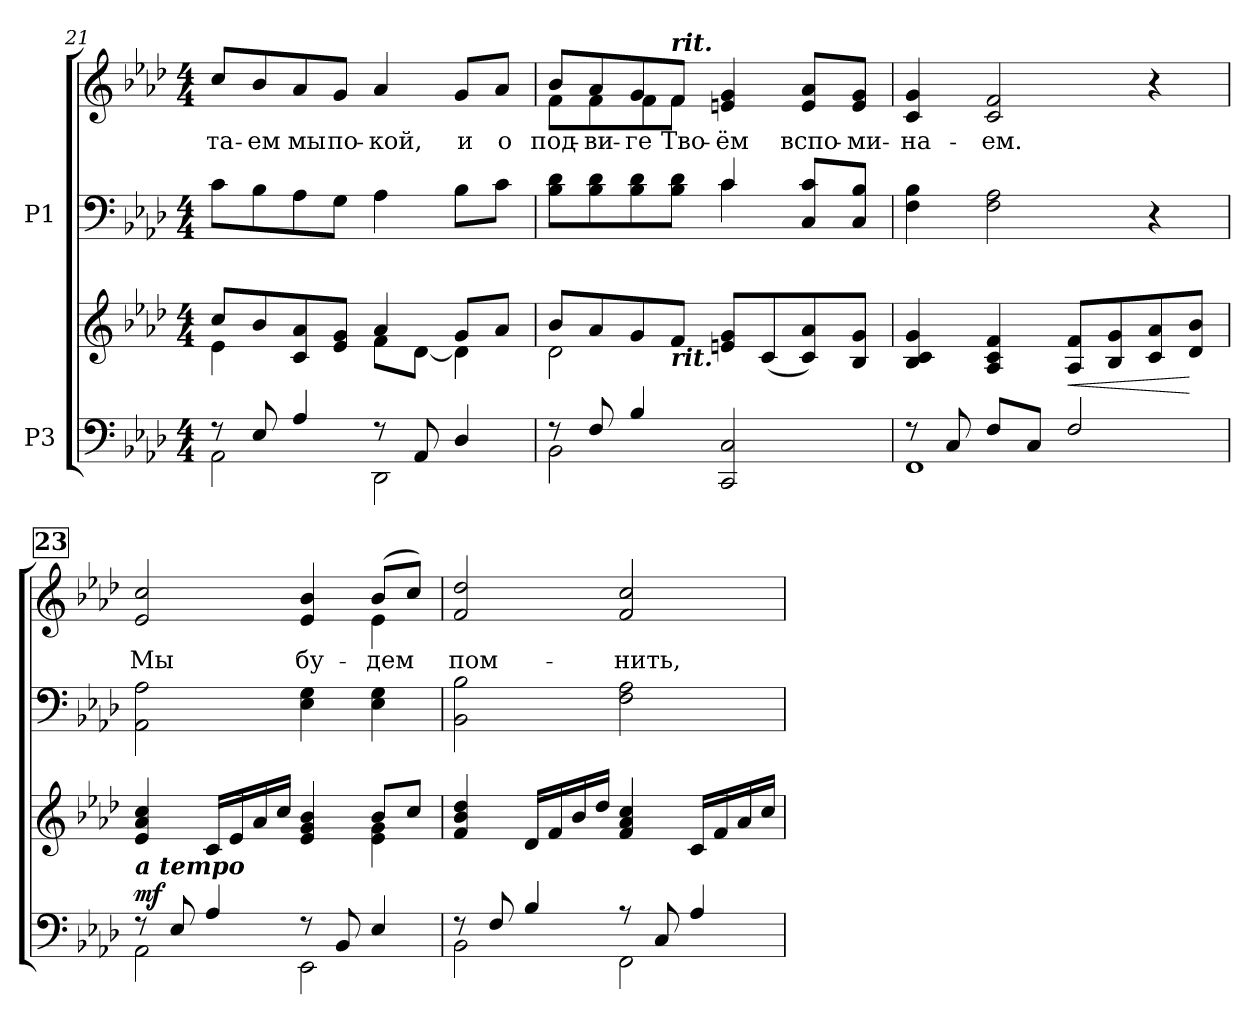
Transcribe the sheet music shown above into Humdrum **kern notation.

**kern	**kern	**dynam	**kern	**kern	**text	**dynam
*part2	*part2	*part2	*part1	*part1	*part1	*part1
*staff4	*staff3	*staff3/4	*staff2	*staff1	*staff1	*staff1/2
*I"P3	*	*	*I"P1	*	*	*
*clefF4	*clefG2	*	*clefF4	*clefG2	*	*
*k[b-e-a-d-]	*k[b-e-a-d-]	*	*k[b-e-a-d-]	*k[b-e-a-d-]	*	*
*f:	*f:	*	*f:	*f:	*	*
*M4/4	*M4/4	*	*M4/4	*M4/4	*	*
=21	=21	=21	=21	=21	=21	=21
*^	*^	*	*	*	*	*
!	!	!	!	!	!	!	!LO:LY:b:color=#000000	!
8r	2AA-i\	8cci/L	4e-i\	.	8ci\L	8cci/L	-та-	.
!	!	!	!	!	!	!	!LO:LY:b:color=#000000	!
8E-i/	.	8b-i/	.	.	8B-i\	8b-i/	-ем	.
!	!	!	!	!	!	!	!LO:LY:b:color=#000000	!
4A-i/	.	8ci/ 8a-i	4ryy	.	8A-i\	8a-i/	мы	.
!	!	!	!	!	!	!	!LO:LY:b:color=#000000	!
.	.	8e-i/ 8giJ	.	.	8Gi\J	8gi/J	по-	.
!	!	!	!	!	!	!	!LO:LY:b:color=#000000	!
8r	2DD-i\	4a-i/	8fi\L	.	4A-i\	4a-i/	-кой,	.
8AA-i/	.	.	[<8d-i\J	.	.	.	.	.
!	!	!	!	!	!	!	!LO:LY:b:color=#000000	!
4D-i/	.	8gi/L	4d-i\]	.	8B-i\L	8gi/L	и	.
!	!	!	!	!	!	!	!LO:LY:b:color=#000000	!
.	.	8a-i/J	.	.	8ci\J	8a-i/J	о	.
=22	=22	=22	=22	=22	=22	=22	=22	=22
*	*	*	*	*	*^	*	*	*
!	!	!	!	!	!	!	!	!LO:LY:b:color=#000000	!
*	*	*	*	*	*	*	*^	*	*
8r	2BB-i\	8b-i/L	2d-i\	.	2ryy	8B-i\ 8d-iL	8b-i/L	8fi\L	под-	.
!	!	!	!	!	!	!	!	!	!LO:LY:b:color=#000000	!
8Fi/	.	8a-i/	.	.	.	8B-i\ 8d-i	8a-i/	8fi\	-ви-	.
!	!	!	!	!	!	!	!	!	!LO:LY:b:color=#000000	!
4B-i/	.	8gi/	.	.	.	8B-i\ 8d-i	8gi/	8fi\	-ге	.
!	!	!	!	!	!	!	!LO:TX:a:Bi:t=rit.	!	!	!
!	!	!LO:TX:b:Bi:t=rit.	!	!	!	!	!	!	!	!
!	!	!	!	!	!	!	!	!	!LO:LY:b:color=#000000	!
.	.	8fi/J	.	.	.	8B-i\ 8d-iJ	8fi/J	8fi\J	Тво-	.
!	!	!	!	!	!	!	!	!	!LO:LY:b:color=#000000	!
2CCi/ 2Ci	2ryy	8eni/ 8giL	2ryy	.	4ci/	4ci\	4eni/ 4gi	2ryy	-ём	.
.	.	(8ci/	.	.	.	.	.	.	.	.
!	!	!	!	!	!	!	!	!	!LO:LY:b:color=#000000	!
.	.	8ci/ 8a-i)	.	.	8Ci/ 8ciL	4ryy	8ei/ 8a-iL	.	вспо-	.
!	!	!	!	!	!	!	!	!	!LO:LY:b:color=#000000	!
.	.	8B-i/ 8giJ	.	.	8Ci/ 8B-iJ	.	8ei/ 8giJ	.	-ми-	.
*	*	*v	*v	*	*	*	*	*	*	*
*	*	*	*	*v	*v	*	*	*	*
*	*	*	*	*	*v	*v	*	*
!!LO:LB:g=z
=23	=23	=23	=23	=23	=23	=23	=23
!	!	!	!	!	!	!LO:LY:b:color=#000000	!
8r	1FFi	4B-i/ 4ci 4gi	.	4Fi\ 4B-i	4ci/ 4gi	-на-	.
8Ci/	.	.	.	.	.	.	.
!	!	!	!	!	!	!LO:LY:b:color=#000000	!
8Fi/L	.	4A-i/ 4ci 4fi	.	2Fi\ 2A-i	2ci/ 2fi	-ем.	.
8Ci/J	.	.	.	.	.	.	.
!	!	!	!LO:HP:b	!	!	!	!
2Fi/	.	8A-i/ 8fiL	<	.	.	.	.
.	.	8B-i/ 8gi	.	.	.	.	.
.	.	8ci/ 8a-i	.	4r	4r	.	.
.	.	8d-i/ 8b-iJ	[	.	.	.	.
!!LO:REH:place=s1:color=#000000:enc=box:fs=13.0217:t=23
=24	=24	=24	=24	=24	=24	=24	=24
*	*	*^	*	*	*	*	*
!	!	!	!	!	!	!LO:TX:a:Bi:t=a tempo	!	!
!	!	!LO:TX:b:Bi:t=a tempo	!	!	!	!	!	!
!	!	!	!	!	!	!	!LO:LY:b:color=#000000	!
*	*	*	*	*	*	*^	*	*
8r	2AA-i\	4e-i/ 4a-i 4cci	2ryy	mf	2AA-i\ 2A-i	2e-i/ 2cci	2ryy	Мы	mf mf
8E-i/	.	.	.	.	.	.	.	.	.
4A-i/	.	16ci/LL	.	.	.	.	.	.	.
.	.	16e-i/	.	.	.	.	.	.	.
.	.	16a-i/	.	.	.	.	.	.	.
.	.	16cci/JJ	.	.	.	.	.	.	.
!	!	!	!	!	!	!	!	!LO:LY:b:color=#000000	!
8r	2EE-i\	4e-i/ 4gi 4b-i	4ryy	.	4E-i\ 4Gi	4e-i/ 4b-i	4ryy	бу-	.
8BB-i/	.	.	.	.	.	.	.	.	.
!	!	!	!	!	!	!	!	!LO:LY:b:color=#000000	!
4E-i/	.	8b-i/L	4e-i\ 4gi	.	4E-i\ 4Gi	(8b-i/L	4e-i\	-дем	.
.	.	8cci/J	.	.	.	8cci/J)	.	.	.
*	*	*v	*v	*	*	*v	*v	*	*
=25	=25	=25	=25	=25	=25	=25	=25
!	!	!	!	!	!	!LO:LY:b:color=#000000	!
8r	2BB-i\	4fi/ 4b-i 4dd-i	.	2BB-i\ 2B-i	2fi/ 2dd-i	пом-	.
8Fi/	.	.	.	.	.	.	.
4B-i/	.	16d-i/LL	.	.	.	.	.
.	.	16fi/	.	.	.	.	.
.	.	16b-i/	.	.	.	.	.
.	.	16dd-i/JJ	.	.	.	.	.
!	!	!	!	!	!	!LO:LY:b:color=#000000	!
8r	2FFi\	4fi/ 4a-i 4cci	.	2Fi\ 2A-i	2fi/ 2cci	-нить,	.
8Ci/	.	.	.	.	.	.	.
4A-i/	.	16ci/LL	.	.	.	.	.
.	.	16fi/	.	.	.	.	.
.	.	16a-i/	.	.	.	.	.
.	.	16cci/JJ	.	.	.	.	.
*v	*v	*	*	*	*	*	*
=	=	=	=	=	=	=
*-	*-	*-	*-	*-	*-	*-
